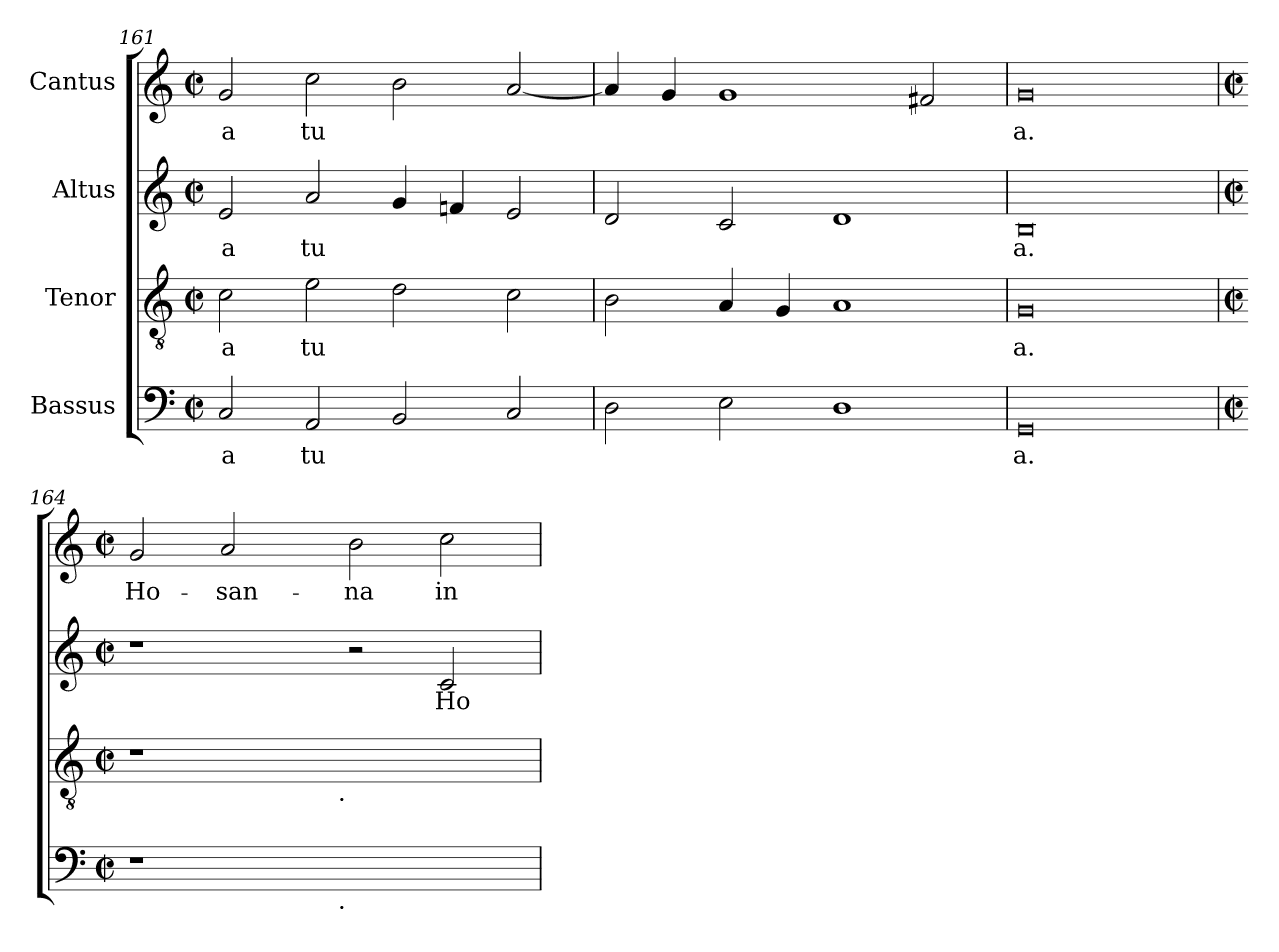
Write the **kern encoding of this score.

**kern	**text	**kern	**text	**kern	**text	**kern	**text
*part4	*part4	*part3	*part3	*part2	*part2	*part1	*part1
*staff4	*staff4	*staff3	*staff3	*staff2	*staff2	*staff1	*staff1
*I"Bassus	*	*I"Tenor	*	*I"Altus	*	*I"Cantus	*
*clefF4	*	*clefGv2	*	*clefG2	*	*clefG2	*
*k[]	*	*k[]	*	*k[]	*	*k[]	*
*C:	*	*C:	*	*C:	*	*C:	*
*M2/2	*	*M2/2	*	*M2/2	*	*M2/2	*
*met(c|)	*	*met(c|)	*	*met(c|)	*	*met(c|)	*
=161	=161	=161	=161	=161	=161	=161	=161
!	!LO:LY:b:cj	!	!LO:LY:b	!	!LO:LY:b:cj	!	!LO:LY:b:cj
2C/	-a	2c\	-a	2e/	-a	2g/	-a
!	!LO:LY:b:cj	!	!LO:LY:b	!	!LO:LY:b:cj	!	!LO:LY:b:cj
2AA/	tu-	2e\	tu-	2a/	tu-	2cc\	tu-
!	!LO:LY:b:cj	!	!LO:LY:b	!	!LO:LY:b:cj	!	!LO:LY:b:cj
2BB/	--	2d\	--	4g/	--	2b\	--
!	!	!	!	!	!LO:LY:b:cj	!	!
.	.	.	.	4fn/	--	.	.
!	!LO:LY:b:cj	!	!LO:LY:b	!	!LO:LY:b:cj	!	!LO:LY:b:cj
2C/	--	2c\	--	2e/	--	[<2a/	--
=162	=162	=162	=162	=162	=162	=162	=162
!	!LO:LY:b:cj	!	!LO:LY:b	!	!LO:LY:b:cj	!	!LO:LY:b:cj
2D\	--	2B\	--	2d/	--	4a/]	--
!	!	!	!	!	!	!	!LO:LY:b:cj
.	.	.	.	.	.	4g/	--
!	!LO:LY:b:cj	!	!LO:LY:b	!	!LO:LY:b:cj	!	!LO:LY:b:cj
2E\	--	4A/	--	2c/	--	1g	--
!	!	!	!LO:LY:b	!	!	!	!
.	.	4G/	--	.	.	.	.
!	!LO:LY:b:cj	!	!LO:LY:b	!	!LO:LY:b:cj	!	!
1D	--	1A	--	1d	--	.	.
!	!	!	!	!	!	!	!LO:LY:b:cj
.	.	.	.	.	.	2f#X/	--
=163	=163	=163	=163	=163	=163	=163	=163
!	!LO:LY:b:cj	!	!LO:LY:b	!	!LO:LY:b:cj	!	!LO:LY:b:cj
0GG	-a.	0G	-a.	0B	-a.	0g	-a.
!!LO:PB:g=z
=164	=164	=164	=164	=164	=164	=164	=164
*M2/2	*	*M2/2	*	*M2/2	*	*M2/2	*
*met(c|)	*	*met(c|)	*	*met(c|)	*	*met(c|)	*
!	!	!	!	!	!	!	!LO:LY:b:cj
*^	*	*^	*	*	*	*	*
1r	2ryy	.	1r	2ryy	.	1r	.	2g/	Ho-
!	!	!	!	!	!	!	!	!	!LO:LY:b:cj
.	4ryy	.	.	4ryy	.	.	.	2a/	-san-
.	8...ryy	.	.	8...ryy	.	.	.	.	.
!	!	!	!	!LO:TX:b:t=.	!	!	!	!	!
!	!LO:TX:b:t=.	!	!	!	!	!	!	!	!
.	1ryy	.	.	1ryy	.	.	.	.	.
!	!	!	!	!	!	!	!	!	!LO:LY:b:cj
1ryy	.	.	1ryy	.	.	2r	.	2b\	-na
!	!	!	!	!	!	!	!LO:LY:b:cj	!	!LO:LY:b:cj
.	.	.	.	.	.	2c/	Ho-	2cc\	in
.	64ryy	.	.	64ryy	.	.	.	.	.
*v	*v	*	*	*	*	*	*	*	*
*	*	*v	*v	*	*	*	*	*
=	=	=	=	=	=	=	=
*-	*-	*-	*-	*-	*-	*-	*-
